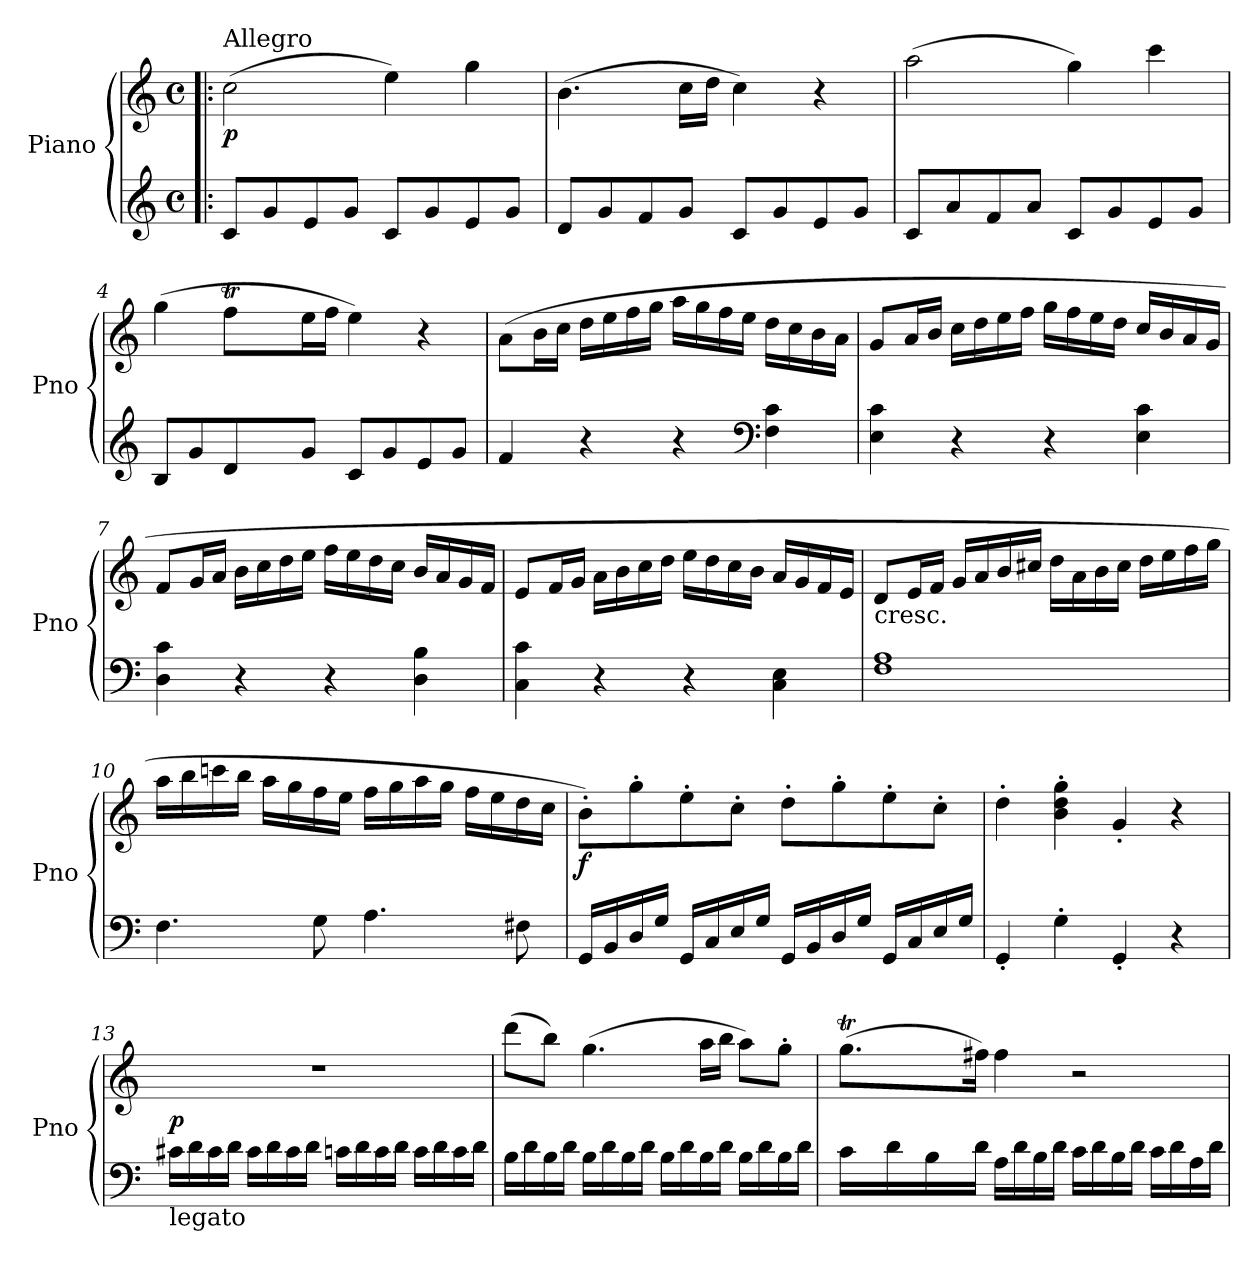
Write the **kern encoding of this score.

**kern	**kern	**dynam
*part1	*part1	*part1
*staff2	*staff1	*staff1/2
*I"Piano	*	*
*I'Pno	*	*
*	*clefG2	*
*k[]	*k[]	*
*C:	*C:	*
*M4/4	*M4/4	*
*met(c)	*met(c)	*
=1!|:	=1!|:	=1!|:
!	!LO:TX:a:t=Allegro	!
!	!	!LO:DY:b
8c/L	(2cc\	p
8g/	.	.
8e/	.	.
8g/J	.	.
8c/L	4ee\)	.
8g/	.	.
8e/	4gg\	.
8g/J	.	.
=2	=2	=2
8d/L	(4.b\	.
8g/	.	.
8f/	.	.
8g/J	16cc\LL	.
.	16dd\JJ	.
8c/L	4cc\)	.
8g/	.	.
8e/	4r	.
8g/J	.	.
=3	=3	=3
8c/L	(2aa\	.
8a/	.	.
8f/	.	.
8a/J	.	.
8c/L	4gg\)	.
8g/	.	.
8e/	4ccc\	.
8g/J	.	.
=4	=4	=4
*	*^	*
8B/L	(4gg\	4ryy	.
8g/	.	.	.
8d/	8ffT\L	32ggyy	.
.	.	32ffyy	.
.	.	32ggyy	.
.	.	32ffyy	.
8g/J	16ee\L	2ryy	.
.	16ff\JJ	.	.
8c/L	4ee\)	.	.
8g/	.	.	.
8e/	4r	.	.
8g/J	.	8ryy	.
*	*v	*v	*
!!LO:LB:g=z
=5	=5	=5
4f/	(8a\L	.
.	16b\L	.
.	16cc\JJ	.
4r	16dd\LL	.
.	16ee\	.
.	16ff\	.
.	16gg\JJ	.
4r	16aa\LL	.
.	16gg\	.
.	16ff\	.
.	16ee\JJ	.
*clefF4	*	*
4F\ 4c\	16dd\LL	.
.	16cc\	.
.	16b\	.
.	16a\JJ	.
=6	=6	=6
4E\ 4c\	8g/L	.
.	16a/L	.
.	16b/JJ	.
4r	16cc\LL	.
.	16dd\	.
.	16ee\	.
.	16ff\JJ	.
4r	16gg\LL	.
.	16ff\	.
.	16ee\	.
.	16dd\JJ	.
4E\ 4c\	16cc/LL	.
.	16b/	.
.	16a/	.
.	16g/JJ	.
=7	=7	=7
4D\ 4c\	8f/L	.
.	16g/L	.
.	16a/JJ	.
4r	16b\LL	.
.	16cc\	.
.	16dd\	.
.	16ee\JJ	.
4r	16ff\LL	.
.	16ee\	.
.	16dd\	.
.	16cc\JJ	.
4D\ 4B\	16b/LL	.
.	16a/	.
.	16g/	.
.	16f/JJ	.
!!LO:LB:g=z
=8	=8	=8
4C\ 4c\	8e/L	.
.	16f/L	.
.	16g/JJ	.
4r	16a\LL	.
.	16b\	.
.	16cc\	.
.	16dd\JJ	.
4r	16ee\LL	.
.	16dd\	.
.	16cc\	.
.	16b\JJ	.
4C\ 4E\	16a/LL	.
.	16g/	.
.	16f/	.
.	16e/JJ	.
=9	=9	=9
!	!LO:TX:b:t=cresc.	!
1F 1A	8d/L	.
.	16e/L	.
.	16f/JJ	.
.	16g/LL	.
.	16a/	.
.	16b/	.
.	16cc#X/JJ	.
.	16dd\LL	.
.	16a\	.
.	16b\	.
.	16cc#\JJ	.
.	16dd\LL	.
.	16ee\	.
.	16ff\	.
.	16gg\JJ	.
=10	=10	=10
4.F\	16aa\LL	.
.	16bb\	.
.	16cccn\	.
.	16bb\JJ	.
.	16aa\LL	.
.	16gg\	.
8G\	16ff\	.
.	16ee\JJ	.
4.A\	16ff\LL	.
.	16gg\	.
.	16aa\	.
.	16gg\JJ	.
.	16ff\LL	.
.	16ee\	.
8F#X\	16dd\	.
.	16cc\JJ	.
!!LO:LB:g=z
=11	=11	=11
!	!	!LO:DY:b
16GG/LL	8b'\L)	f
16BB/	.	.
16D/	8gg'\	.
16G/JJ	.	.
16GG/LL	8ee'\	.
16C/	.	.
16E/	8cc'\J	.
16G/JJ	.	.
16GG/LL	8dd'\L	.
16BB/	.	.
16D/	8gg'\	.
16G/JJ	.	.
16GG/LL	8ee'\	.
16C/	.	.
16E/	8cc'\J	.
16G/JJ	.	.
=12	=12	=12
4GG'/	4dd'\	.
4G'\	4b\' 4dd\' 4gg\'	.
4GG'/	4g'/	.
4r	4r	.
=13	=13	=13
!LO:TX:b:t=legato	!	!
!	!	!LO:DY:a=2
16c#X\LL	1r	p
16d\	.	.
16c#\	.	.
16d\JJ	.	.
16c#\LL	.	.
16d\	.	.
16c#\	.	.
16d\JJ	.	.
16cn\LL	.	.
16d\	.	.
16c\	.	.
16d\JJ	.	.
16c\LL	.	.
16d\	.	.
16c\	.	.
16d\JJ	.	.
=14	=14	=14
16B\LL	(8ddd\L	.
16d\	.	.
16B\	8bb\J)	.
16d\JJ	.	.
16B\LL	(4.gg\	.
16d\	.	.
16B\	.	.
16d\JJ	.	.
16B\LL	.	.
16d\	.	.
16B\	16aa\LL	.
16d\JJ	16bb\JJ	.
16B\LL	8aa\L)	.
16d\	.	.
16B\	8gg'\J	.
16d\JJ	.	.
!!LO:LB:g=z
=15	=15	=15
*	*^	*
16c\LL	(8.ggT\L	32aayy	.
.	.	32ggyy	.
16d\	.	32aayy	.
.	.	32ggyy	.
16B\	.	32aayy	.
.	.	32ggyy	.
16d\JJ	16ff#X\Jk)	2ryy	.
16A\LL	4ff#\	.	.
16d\	.	.	.
16B\	.	.	.
16d\JJ	.	.	.
16c\LL	2r	.	.
16d\	.	.	.
16B\	.	.	.
16d\JJ	.	4ryy	.
16c\LL	.	.	.
16d\	.	.	.
16A\	.	.	.
16d\JJ	.	16ryy	.
*	*v	*v	*
=	=	=
*-	*-	*-
